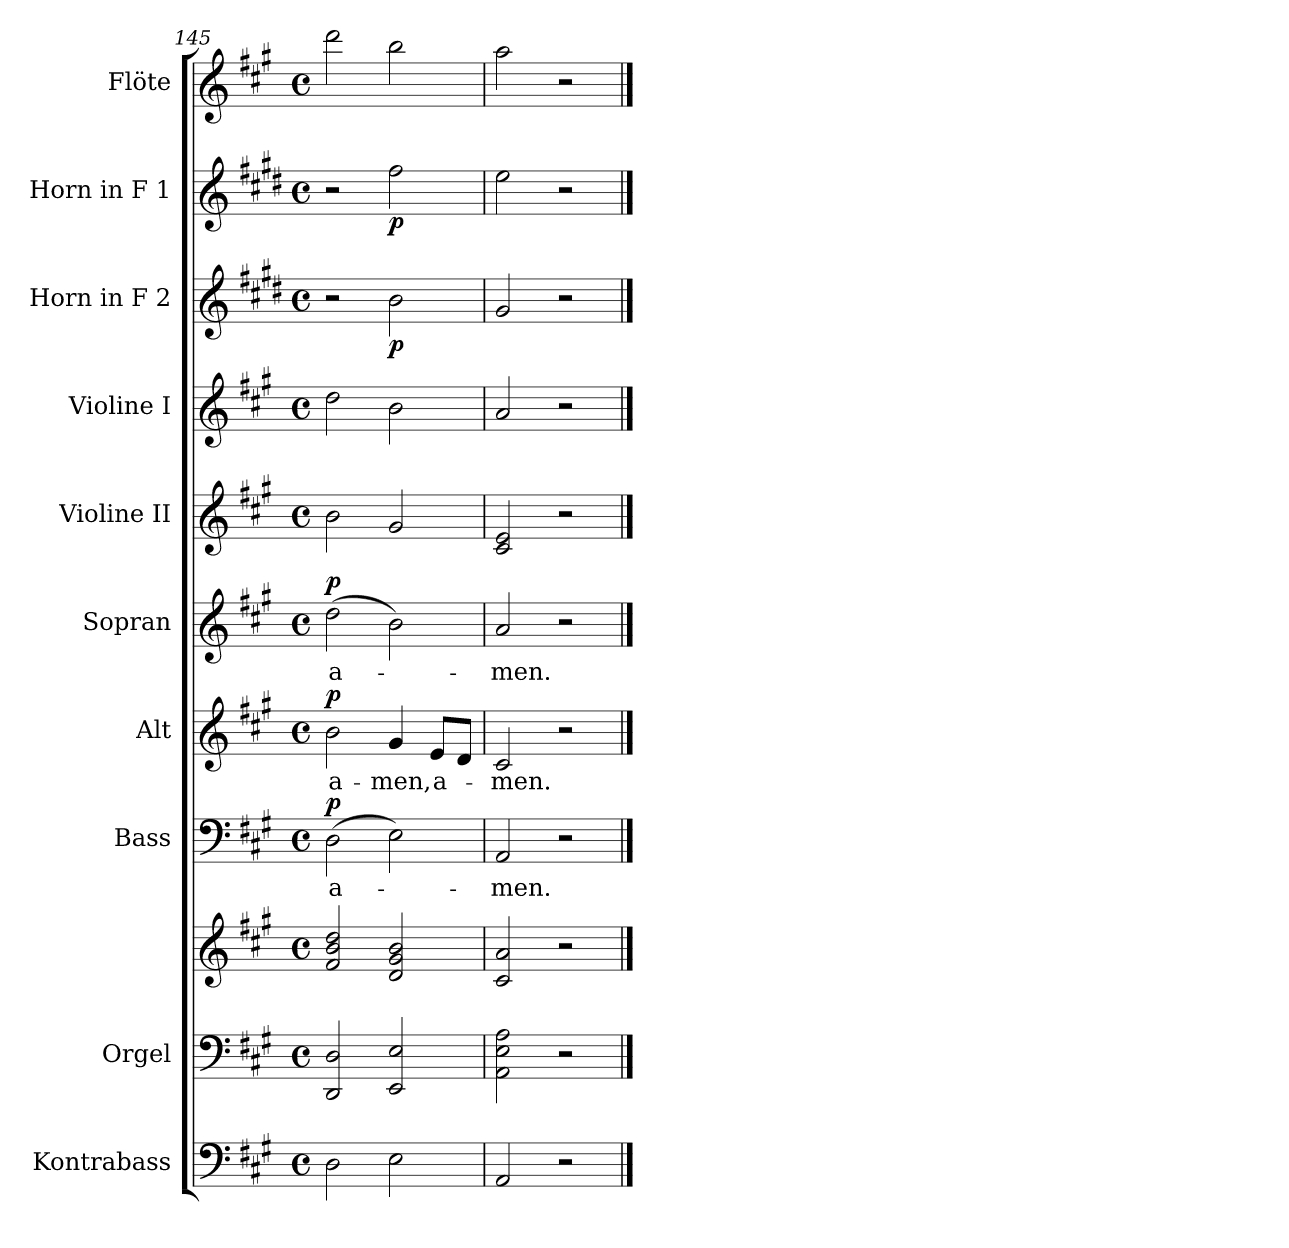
**kern	**kern	**kern	**kern	**text	**dynam	**kern	**text	**dynam	**kern	**text	**dynam	**kern	**kern	**kern	**dynam	**kern	**dynam	**kern
*part10	*part9	*part9	*part8	*part8	*part8	*part7	*part7	*part7	*part6	*part6	*part6	*part5	*part4	*part3	*part3	*part2	*part2	*part1
*staff11	*staff10	*staff9	*staff8	*staff8	*staff8	*staff7	*staff7	*staff7	*staff6	*staff6	*staff6	*staff5	*staff4	*staff3	*staff3	*staff2	*staff2	*staff1
*I"Kontrabass	*I"Orgel	*	*I"Bass	*	*	*I"Alt	*	*	*I"Sopran	*	*	*I"Violine II	*I"Violine I	*I"Horn in F 2	*	*I"Horn in F 1	*	*I"Flöte
*I'Kb.	*I'Org.	*	*I'B.	*	*	*I'A.	*	*	*I'S.	*	*	*I'Vl. II	*I'Vl. I	*	*	*	*	*I'Fl.
*clefF4	*clefF4	*clefG2	*clefF4	*	*	*clefG2	*	*	*clefG2	*	*	*clefG2	*clefG2	*clefG2	*	*clefG2	*	*clefG2
*ITrd7c12	*	*	*	*	*	*	*	*	*	*	*	*	*	*ITrd4c7	*	*ITrd4c7	*	*
*k[f#c#g#]	*k[f#c#g#]	*k[f#c#g#]	*k[f#c#g#]	*	*	*k[f#c#g#]	*	*	*k[f#c#g#]	*	*	*k[f#c#g#]	*k[f#c#g#]	*k[f#c#g#]	*	*k[f#c#g#]	*	*k[f#c#g#]
*A:	*A:	*A:	*A:	*	*	*A:	*	*	*A:	*	*	*A:	*A:	*A:	*	*A:	*	*A:
*M4/4	*M4/4	*M4/4	*M4/4	*	*	*M4/4	*	*	*M4/4	*	*	*M4/4	*M4/4	*M4/4	*	*M4/4	*	*M4/4
*met(c)	*met(c)	*met(c)	*met(c)	*	*	*met(c)	*	*	*met(c)	*	*	*met(c)	*met(c)	*met(c)	*	*met(c)	*	*met(c)
=145	=145	=145	=145	=145	=145	=145	=145	=145	=145	=145	=145	=145	=145	=145	=145	=145	=145	=145
!	!	!	!	!LO:LY:b	!LO:DY:a	!	!LO:LY:b	!LO:DY:a	!	!LO:LY:b	!LO:DY:a	!	!	!	!	!	!	!
2DD\	2DD/ 2D/	2f#/ 2b/ 2dd/	(>2D\	a-	p	2b\	a-	p	(>2dd\	a-	p	2b\	2dd\	2r	.	2r	.	2ddd\
!	!	!	!	!	!	!	!LO:LY:b	!	!	!	!	!	!	!	!LO:DY:b	!	!LO:DY:b	!
2EE\	2EE/ 2E/	2d/ 2g#/ 2b/	2E\)	.	.	4g#/	-men,	.	2b\)	.	.	2g#/	2b\	2e\	p	2b\	p	2bb\
!	!	!	!	!	!	!	!LO:LY:b	!	!	!	!	!	!	!	!	!	!	!
.	.	.	.	.	.	8e/L	a-	.	.	.	.	.	.	.	.	.	.	.
.	.	.	.	.	.	8d/J	.	.	.	.	.	.	.	.	.	.	.	.
=146	=146	=146	=146	=146	=146	=146	=146	=146	=146	=146	=146	=146	=146	=146	=146	=146	=146	=146
!	!	!	!	!LO:LY:b	!	!	!LO:LY:b	!	!	!LO:LY:b	!	!	!	!	!	!	!	!
2AAA/	2AA\ 2E\ 2A\	2c#/ 2a/	2AA/	-men.	.	2c#/	-men.	.	2a/	-men.	.	2c#/ 2e/	2a/	2c#/	.	2a\	.	2aa\
2r	2r	2r	2r	.	.	2r	.	.	2r	.	.	2r	2r	2r	.	2r	.	2r
==	==	==	==	==	==	==	==	==	==	==	==	==	==	==	==	==	==	==
*-	*-	*-	*-	*-	*-	*-	*-	*-	*-	*-	*-	*-	*-	*-	*-	*-	*-	*-
